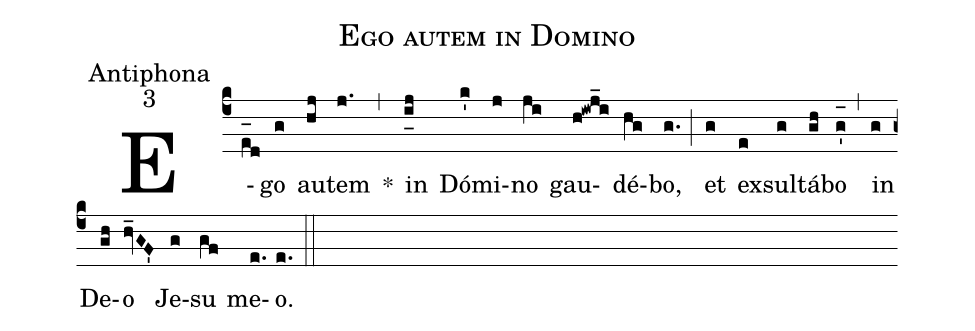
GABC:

name:Ego autem in Domino;
office-part:Antiphona;
mode:3;
%%
(c4) E(e_[oh:h]d)go(g) au(hj)tem(j.) *(,) in(i_[uh:l]j) Dó(k')mi(j)no(ji) gau(h!iwj_i)dé(hg)bo,(g.) (;) et(g) ex(e)sul(g)tá(gh)bo(g'_[oh:h]) (,) in(g) De(gh)o(hv_GF') Je(g)su(gf) me(e.)o.(e.) (::)

%<eu>E(j) u(j) o(ji) u(hi) a(h) e.</eu>(gh..) (::)
